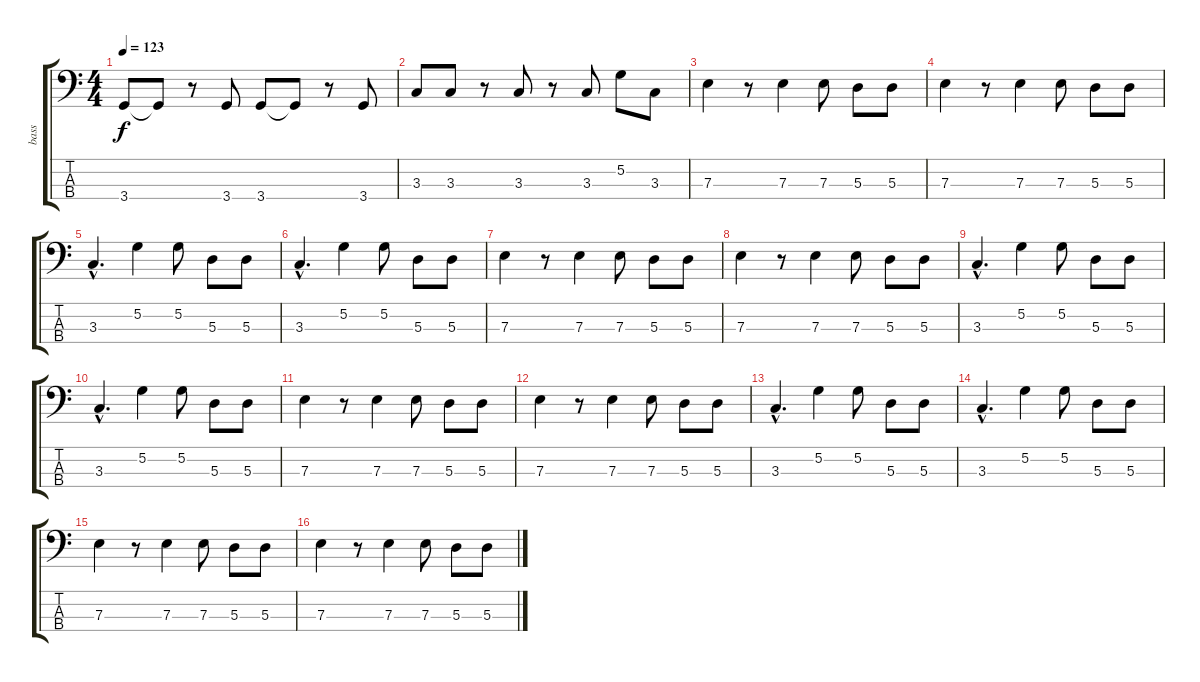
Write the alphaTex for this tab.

\track ("bass" "bass") {instrument electricbasspick}
\staff {score tabs}
\tuning (G2 D2 A1 E1) {hide}
\ts (4 4)
\tempo 123
\clef f4
\ks c
3.4.8{dy f} 3.4{t}.8 r.8 3.4.8 3.4.8 3.4{t}.8 r.8 3.4.8 |
3.3.8 3.3.8 r.8 3.3.8 r.8 3.3.8 5.2.8 3.3.8 |
7.3.4 r.8 7.3.4 7.3.8 5.3.8 5.3.8 |
7.3.4 r.8 7.3.4 7.3.8 5.3.8 5.3.8 |
3.3{hac}.4{d} 5.2.4 5.2.8 5.3.8 5.3.8 |
3.3{hac}.4{d} 5.2.4 5.2.8 5.3.8 5.3.8 |
7.3.4 r.8 7.3.4 7.3.8 5.3.8 5.3.8 |
7.3.4 r.8 7.3.4 7.3.8 5.3.8 5.3.8 |
3.3{hac}.4{d} 5.2.4 5.2.8 5.3.8 5.3.8 |
3.3{hac}.4{d} 5.2.4 5.2.8 5.3.8 5.3.8 |
7.3.4 r.8 7.3.4 7.3.8 5.3.8 5.3.8 |
7.3.4 r.8 7.3.4 7.3.8 5.3.8 5.3.8 |
3.3{hac}.4{d} 5.2.4 5.2.8 5.3.8 5.3.8 |
3.3{hac}.4{d} 5.2.4 5.2.8 5.3.8 5.3.8 |
7.3.4 r.8 7.3.4 7.3.8 5.3.8 5.3.8 |
7.3.4 r.8 7.3.4 7.3.8 5.3.8 5.3.8
